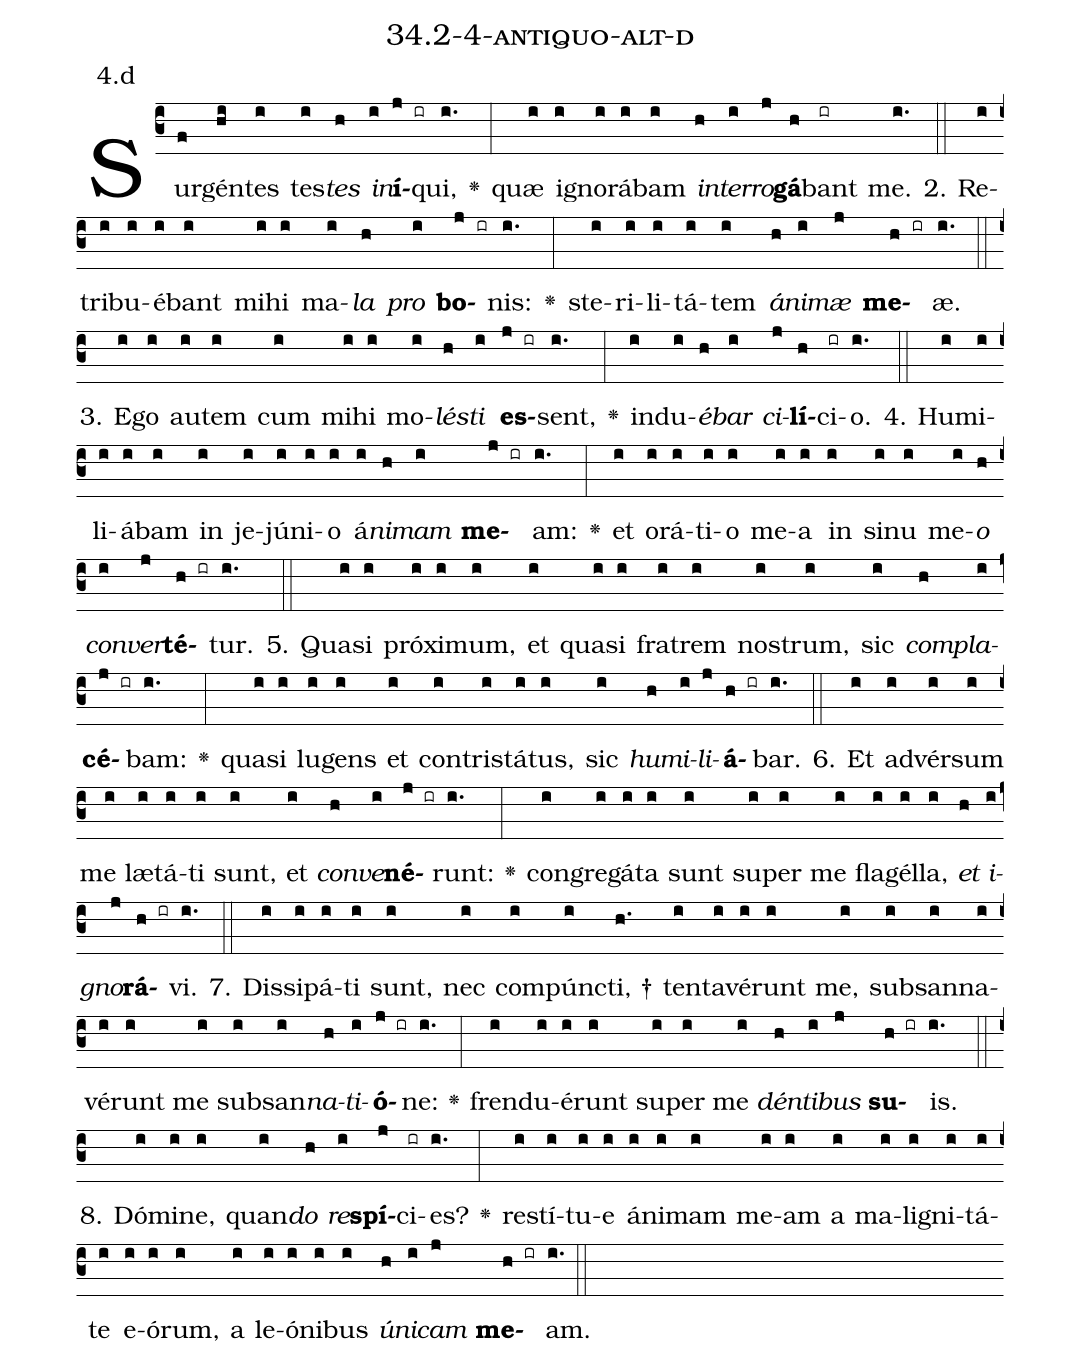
name: 34.2-4-antiquo-alt-d;
annotation: 4.d;
%%
(c3)Sur(f)gén(hi)tes(i) tes(i)<i>tes</i>(h) <i>in</i>(i)<b>í</b>(j ir)qui,(i.) <v>\greheightstar</v>(:) quæ(i) i(i)gno(i)rá(i)bam(i) <i>in</i>(h)<i>ter</i>(i)<i>ro</i>(j)<b>gá</b>(h)bant(ir) me.(i.) (::)
2. Re(i)tri(i)bu(i)é(i)bant(i) mi(i)hi(i) ma(i)<i>la</i>(h) <i>pro</i>(i) <b>bo</b>(j ir)nis:(i.) <v>\greheightstar</v>(:) ste(i)ri(i)li(i)tá(i)tem(i) <i>á</i>(h)<i>ni</i>(i)<i>mæ</i>(j) <b>me</b>(h ir)æ.(i.) (::)
3. E(i)go(i) au(i)tem(i) cum(i) mi(i)hi(i) mo(i)<i>lés</i>(h)<i>ti</i>(i) <b>es</b>(j ir)sent,(i.) <v>\greheightstar</v>(:) ind(i)u(i)<i>é</i>(h)<i>bar</i>(i) <i>ci</i>(j)<b>lí</b>(h)ci(ir)o.(i.) (::)
4. Hu(i)mi(i)li(i)á(i)bam(i) in(i) je(i)jú(i)ni(i)o(i) á(i)<i>ni</i>(h)<i>mam</i>(i) <b>me</b>(j ir)am:(i.) <v>\greheightstar</v>(:) et(i) o(i)rá(i)ti(i)o(i) me(i)a(i) in(i) si(i)nu(i) me(i)<i>o</i>(h) <i>con</i>(i)<i>ver</i>(j)<b>té</b>(h ir)tur.(i.) (::)
5. Qua(i)si(i) pró(i)xi(i)mum,(i) et(i) qua(i)si(i) fra(i)trem(i) nos(i)trum,(i) sic(i) <i>com</i>(h)<i>pla</i>(i)<b>cé</b>(j ir)bam:(i.) <v>\greheightstar</v>(:) qua(i)si(i) lu(i)gens(i) et(i) con(i)tris(i)tá(i)tus,(i) sic(i) <i>hu</i>(h)<i>mi</i>(i)<i>li</i>(j)<b>á</b>(h ir)bar.(i.) (::)
6. Et(i) ad(i)vér(i)sum(i) me(i) læ(i)tá(i)ti(i) sunt,(i) et(i) <i>con</i>(h)<i>ve</i>(i)<b>né</b>(j ir)runt:(i.) <v>\greheightstar</v>(:) con(i)gre(i)gá(i)ta(i) sunt(i) su(i)per(i) me(i) fla(i)gél(i)la,(i) <i>et</i>(h) <i>i</i>(i)<i>gno</i>(j)<b>rá</b>(h ir)vi.(i.) (::)
7. Dis(i)si(i)pá(i)ti(i) sunt,(i) nec(i) com(i)púnc(i)ti, †(h.) ten(i)ta(i)vé(i)runt(i) me,(i) sub(i)san(i)na(i)vé(i)runt(i) me(i) sub(i)san(i)<i>na</i>(h)<i>ti</i>(i)<b>ó</b>(j ir)ne:(i.) <v>\greheightstar</v>(:) fren(i)du(i)é(i)runt(i) su(i)per(i) me(i) <i>dén</i>(h)<i>ti</i>(i)<i>bus</i>(j) <b>su</b>(h ir)is.(i.) (::)
8. Dó(i)mi(i)ne,(i) quan(i)<i>do</i>(h) <i>re</i>(i)<b>spí</b>(j)ci(ir)es?(i.) <v>\greheightstar</v>(:) re(i)stí(i)tu(i)e(i) á(i)ni(i)mam(i) me(i)am(i) a(i) ma(i)li(i)gni(i)tá(i)te(i) e(i)ó(i)rum,(i) a(i) le(i)ó(i)ni(i)bus(i) <i>ú</i>(h)<i>ni</i>(i)<i>cam</i>(j) <b>me</b>(h ir)am.(i.) (::)
